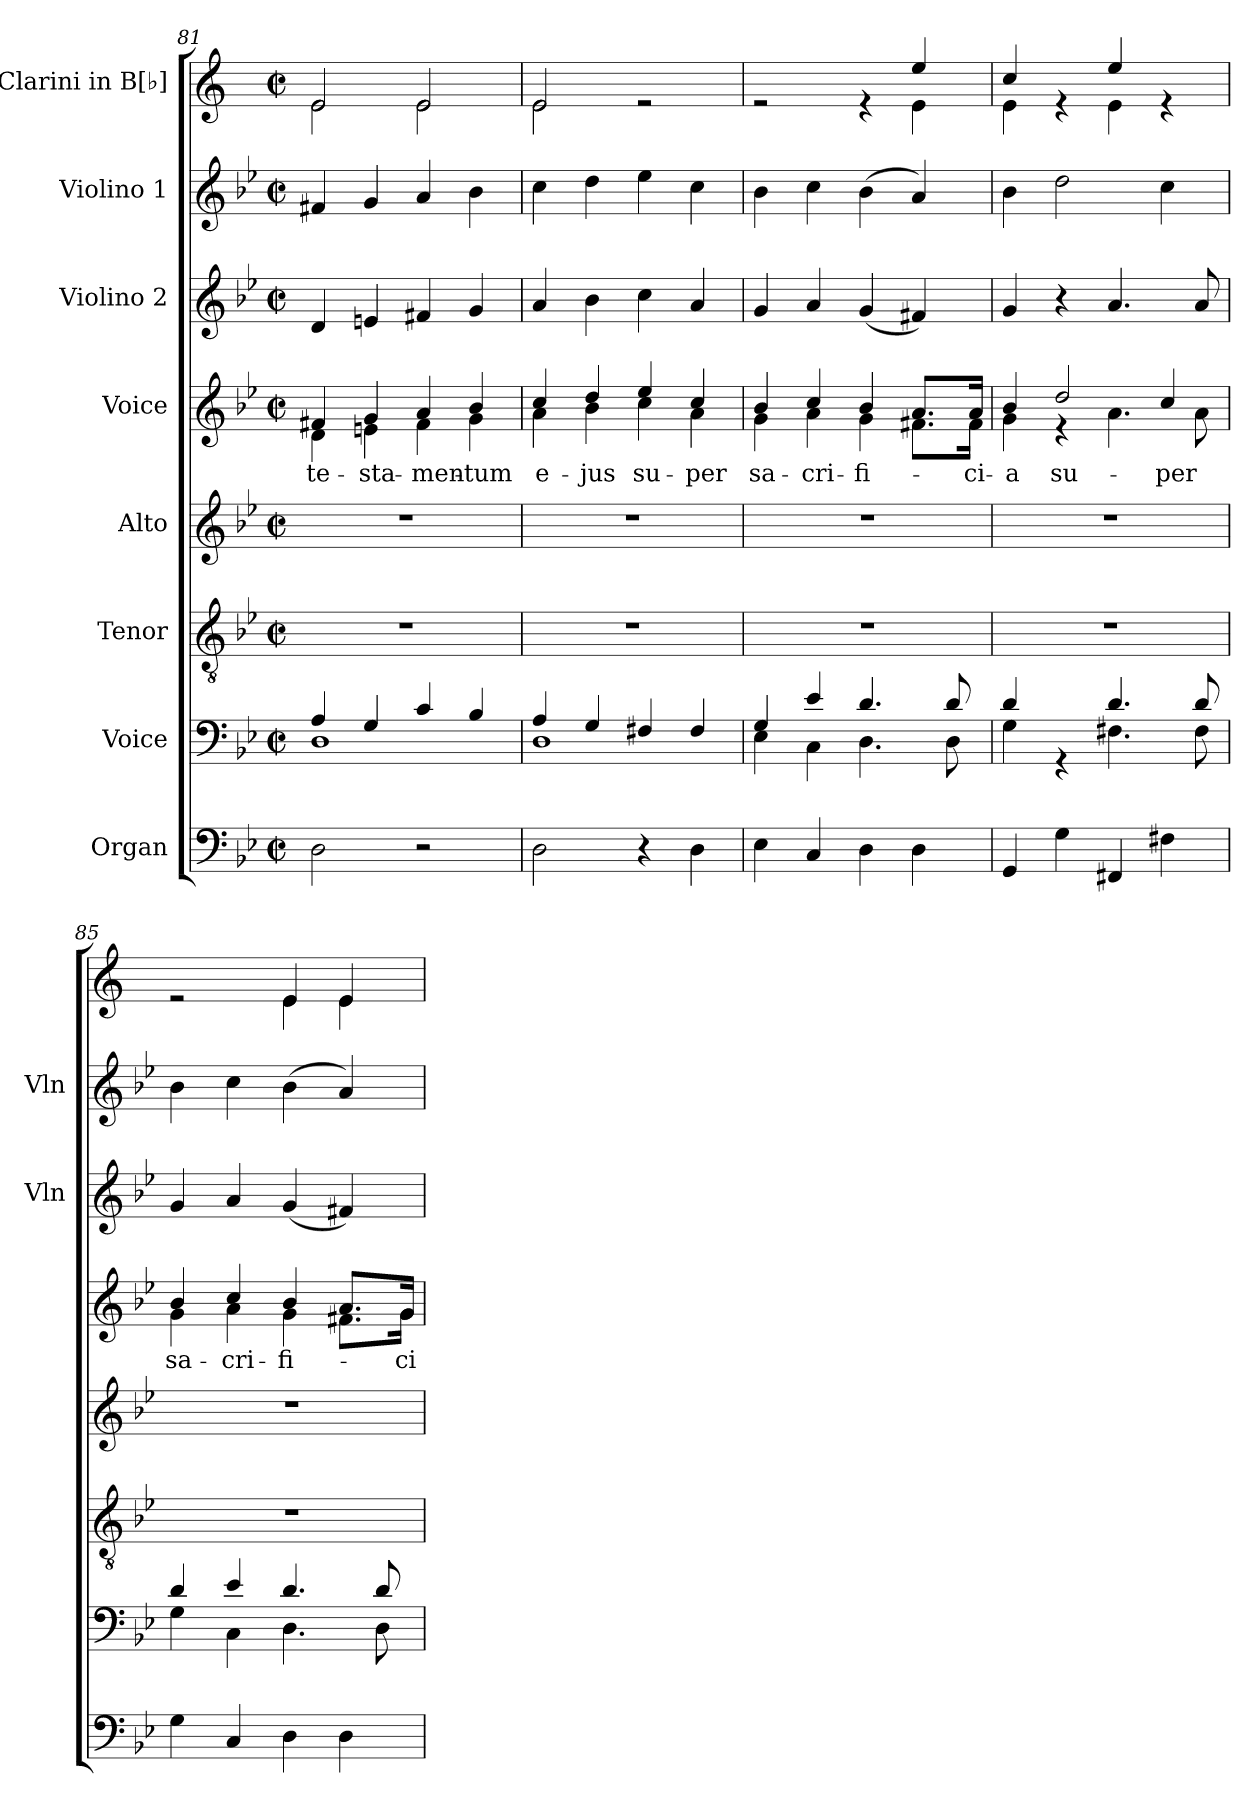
**kern	**kern	**kern	**kern	**kern	**text	**kern	**kern	**kern
*part8	*part7	*part6	*part5	*part4	*part4	*part3	*part2	*part1
*staff8	*staff7	*staff6	*staff5	*staff4	*staff4	*staff3	*staff2	*staff1
*I"Organ	*I"Voice	*I"Tenor	*I"Alto	*I"Voice	*	*I"Violino 2	*I"Violino 1	*I"Clarini in B[♭]
*	*	*	*	*	*	*I'Vln	*I'Vln	*
!!LO:PB:g=z
*clefF4	*clefF4	*clefGv2	*clefG2	*clefG2	*	*clefG2	*clefG2	*clefG2
*	*	*	*	*	*	*	*	*ITrd1c2
*k[b-e-]	*k[b-e-]	*k[b-e-]	*k[b-e-]	*k[b-e-]	*	*k[b-e-]	*k[b-e-]	*k[b-e-]
*M2/2	*M2/2	*M2/2	*M2/2	*M2/2	*	*M2/2	*M2/2	*M2/2
*met(c|)	*met(c|)	*met(c|)	*met(c|)	*met(c|)	*	*met(c|)	*met(c|)	*met(c|)
=81	=81	=81	=81	=81	=81	=81	=81	=81
*	*^	*	*	*	*	*	*	*
!	!	!	!	!	!	!LO:LY:b	!	!	!
*	*	*	*	*	*^	*	*	*	*^
2D\	4A/	1D	1r	1r	4f#X/	4d\	te-	4d/	4f#X/	2d/	2d\
!	!	!	!	!	!	!	!LO:LY:b	!	!	!	!
.	4G/	.	.	.	4g/	4en\	-sta-	4en/	4g/	.	.
!	!	!	!	!	!	!	!LO:LY:b	!	!	!	!
2r	4c/	.	.	.	4a/	4f#\	-men-	4f#X/	4a/	2d/	2d\
!	!	!	!	!	!	!	!LO:LY:b	!	!	!	!
.	4B-/	.	.	.	4b-/	4g\	-tum	4g/	4b-\	.	.
=82	=82	=82	=82	=82	=82	=82	=82	=82	=82	=82	=82
!	!	!	!	!	!	!	!LO:LY:b	!	!	!	!
2D\	4A/	1D	1r	1r	4cc/	4a\	e-	4a/	4cc\	2d/	2d\
!	!	!	!	!	!	!	!LO:LY:b	!	!	!	!
.	4G/	.	.	.	4dd/	4b-\	-jus	4b-\	4dd\	.	.
!	!	!	!	!	!	!	!LO:LY:b	!	!	!	!
4r	4F#X/	.	.	.	4ee-/	4cc\	su-	4cc\	4ee-\	2re	2ryy
!	!	!	!	!	!	!	!LO:LY:b	!	!	!	!
4D\	4F#/	.	.	.	4cc/	4a\	-per	4a/	4cc\	.	.
=83	=83	=83	=83	=83	=83	=83	=83	=83	=83	=83	=83
!	!	!	!	!	!	!	!LO:LY:b	!	!	!	!
4E-\	4G/	4E-\	1r	1r	4b-/	4g\	sa-	4g/	4b-\	2re	2.ryy
!	!	!	!	!	!	!	!LO:LY:b	!	!	!	!
4C/	4e-/	4C\	.	.	4cc/	4a\	-cri-	4a/	4cc\	.	.
!	!	!	!	!	!	!	!LO:LY:b	!	!	!	!
4D\	4.d/	4.D\	.	.	4b-/	4g\	-fi-	(4g/	(4b-\	4re	.
4D\	.	.	.	.	8.a/L	8.f#X\L	.	4f#X/)	4a/)	4dd/	4d\
.	8d/	8D\	.	.	.	.	.	.	.	.	.
!	!	!	!	!	!	!	!LO:LY:b	!	!	!	!
.	.	.	.	.	16a/Jk	16f#\Jk	-ci-	.	.	.	.
=84	=84	=84	=84	=84	=84	=84	=84	=84	=84	=84	=84
!	!	!	!	!	!	!	!LO:LY:b	!	!	!	!
4GG/	4d/	4G\	1r	1r	4b-/	4g\	-a	4g/	4b-\	4b-/	4d\
!	!	!	!	!	!	!	!LO:LY:b	!	!	!	!
4G\	4rGG	4ryy	.	.	2dd/	4r	su-	4r	2dd\	4re	4ryy
4FF#X/	4.d/	4.F#X\	.	.	.	4.a\	.	4.a/	.	4dd/	4d\
!	!	!	!	!	!	!	!LO:LY:b	!	!	!	!
4F#X\	.	.	.	.	4cc/	.	-per	.	4cc\	4re	4ryy
.	8d/	8F#\	.	.	.	8a\	.	8a/	.	.	.
=85	=85	=85	=85	=85	=85	=85	=85	=85	=85	=85	=85
!	!	!	!	!	!	!	!LO:LY:b	!	!	!	!
4G\	4d/	4G\	1r	1r	4b-/	4g\	sa-	4g/	4b-\	2re	2ryy
!	!	!	!	!	!	!	!LO:LY:b	!	!	!	!
4C/	4e-/	4C\	.	.	4cc/	4a\	-cri-	4a/	4cc\	.	.
!	!	!	!	!	!	!	!LO:LY:b	!	!	!	!
4D\	4.d/	4.D\	.	.	4b-/	4g\	-fi-	(4g/	(4b-\	4d/	4d\
4D\	.	.	.	.	8.a/L	8.f#X\L	.	4f#X/)	4a/)	4d/	4d\
.	8d/	8D\	.	.	.	.	.	.	.	.	.
!	!	!	!	!	!	!	!LO:LY:b	!	!	!	!
.	.	.	.	.	16g/Jk	16g\Jk	-ci-	.	.	.	.
*	*v	*v	*	*	*v	*v	*	*	*	*v	*v
=	=	=	=	=	=	=	=	=
*-	*-	*-	*-	*-	*-	*-	*-	*-
